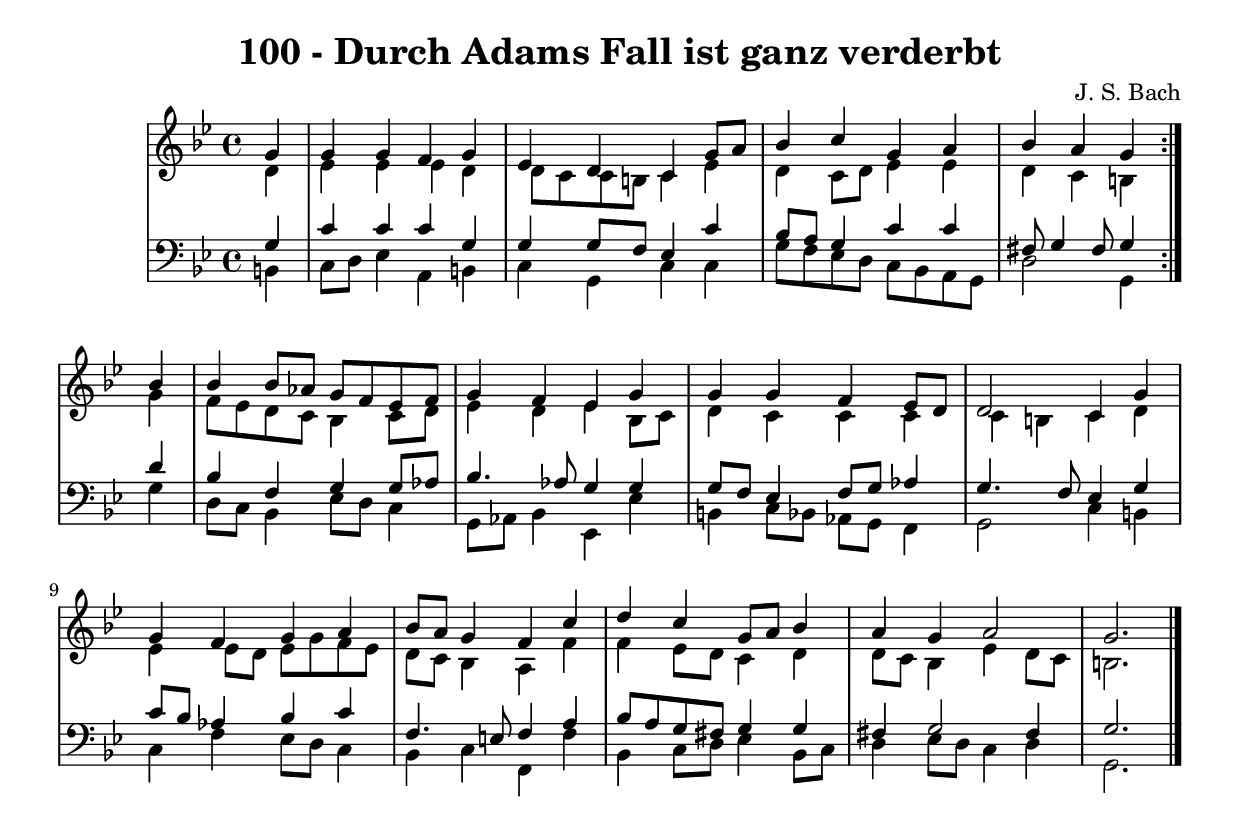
\version "2.10.33"

\header {
  title = "100 - Durch Adams Fall ist ganz verderbt"
  composer = "J. S. Bach"
}


global = {
  \time 4/4
  \key g \minor
}


soprano = \relative c'' {
  \repeat volta 2 {
    \partial 4 g4 
    g4 g4 f4 g4 
    ees4 d4 c4 g'8 a8 
    bes4 c4 g4 a4 
    bes4 a4 g4 } bes4 
  bes4 bes8 aes8 g8 f8 ees8 f8   %5
  g4 f4 ees4 g4 
  g4 g4 f4 ees8 d8 
  d2 c4 g'4 
  g4 f4 g4 a4 
  bes8 a8 g4 f4 c'4   %10
  d4 c4 g8 a8 bes4 
  a4 g4 a2 
  g2. 
}

alto = \relative c' {
  \repeat volta 2 {
    \partial 4 d4 
    ees4 ees4 ees4 d4 
    d8 c8 c8 b8 c4 ees4 
    d4 c8 d8 ees4 ees4 
    d4 c4 b4 } g'4 
  f8 ees8 d8 c8 bes4 c8 d8   %5
  ees4 d4 ees4 bes8 c8 
  d4 c4 c4 c4 
  c4 b4 c4 d4 
  ees4 ees8 d8 ees8 g8 f8 ees8 
  d8 c8 bes4 a4 f'4   %10
  f4 ees8 d8 c4 d4 
  d8 c8 bes4 ees4 d8 c8 
  b2. 
}

tenor = \relative c' {
  \repeat volta 2 {
    \partial 4 g4 
    c4 c4 c4 g4 
    g4 g8 f8 ees4 c'4 
    bes8 a8 g4 c4 c4 
    fis,8 g4 fis8 g4 } d'4 
  bes4 f4 g4 g8 aes8   %5
  bes4. aes8 g4 g4 
  g8 f8 ees4 f8 g8 aes4 
  g4. f8 ees4 g4 
  c8 bes8 aes4 bes4 c4 
  f,4. e8 f4 a4   %10
  bes8 a8 g8 fis8 g4 g4 
  fis4 g2 fis4 
  g2. 
}

baixo = \relative c {
  \repeat volta 2 {
    \partial 4 b4 
    c8 d8 ees4 a,4 b4 
    c4 g4 c4 c4 
    g'8 f8 ees8 d8 c8 bes8 a8 g8 
    d'2 g,4 } g'4 
  d8 c8 bes4 ees8 d8 c4   %5
  g8 aes8 bes4 ees,4 ees'4 
  b4 c8 bes8 aes8 g8 f4 
  g2 c4 b4 
  c4 f4 ees8 d8 c4 
  bes4 c4 f,4 f'4   %10
  bes,4 c8 d8 ees4 bes8 c8 
  d4 ees8 d8 c4 d4 
  g,2. 
}

\score {
  <<
    \new StaffGroup <<
      \override StaffGroup.SystemStartBracket #'style = #'line 
      \new Staff {
        <<
          \global
          \new Voice = "soprano" { \voiceOne \soprano }
          \new Voice = "alto" { \voiceTwo \alto }
        >>
      }
      \new Staff {
        <<
          \global
          \clef "bass"
          \new Voice = "tenor" {\voiceOne \tenor }
          \new Voice = "baixo" { \voiceTwo \baixo \bar "|."}
        >>
      }
    >>
  >>
  \layout {}
  \midi {}
}